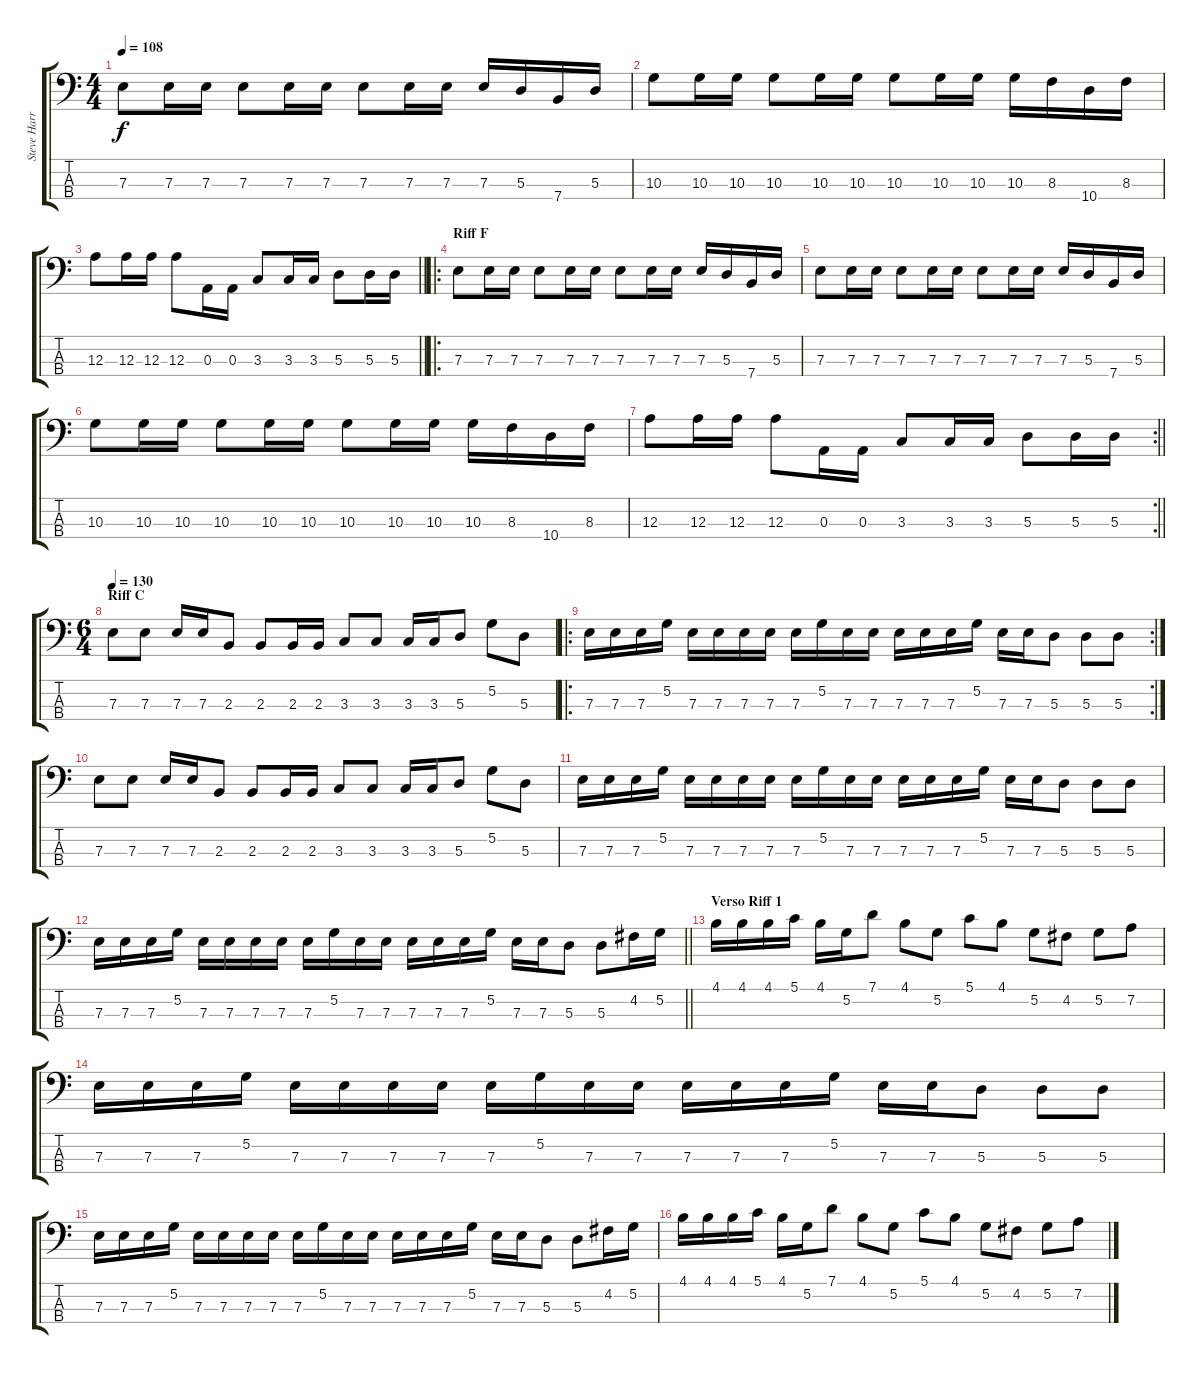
\track ("Steve Harris" "Steve Harr") {instrument electricbassfinger}
\staff {score tabs}
\tuning (G2 D2 A1 E1) {hide}
\ts (4 4)
\tempo 108
\clef f4
\ks c
7.3.8{dy f} 7.3.16 7.3.16 7.3.8 7.3.16 7.3.16 7.3.8 7.3.16 7.3.16 7.3.16 5.3.16 7.4.16 5.3.16 |
10.3.8 10.3.16 10.3.16 10.3.8 10.3.16 10.3.16 10.3.8 10.3.16 10.3.16 10.3.16 8.3.16 10.4.16 8.3.16 |
\barLineRight lightlight
12.3.8 12.3.16 12.3.16 12.3.8 0.3.16 0.3.16 3.3.8 3.3.16 3.3.16 5.3.8 5.3.16 5.3.16 |
\ro
\section ("" "Riff F")
7.3.8 7.3.16 7.3.16 7.3.8 7.3.16 7.3.16 7.3.8 7.3.16 7.3.16 7.3.16 5.3.16 7.4.16 5.3.16 |
7.3.8 7.3.16 7.3.16 7.3.8 7.3.16 7.3.16 7.3.8 7.3.16 7.3.16 7.3.16 5.3.16 7.4.16 5.3.16 |
10.3.8 10.3.16 10.3.16 10.3.8 10.3.16 10.3.16 10.3.8 10.3.16 10.3.16 10.3.16 8.3.16 10.4.16 8.3.16 |
\rc 2
\barLineRight lightlight
12.3.8 12.3.16 12.3.16 12.3.8 0.3.16 0.3.16 3.3.8 3.3.16 3.3.16 5.3.8 5.3.16 5.3.16 |
\ts (6 4)
\section ("" "Riff C")
\tempo 130
7.3.8 7.3.8 7.3.16 7.3.16 2.3.8 2.3.8 2.3.16 2.3.16 3.3.8 3.3.8 3.3.16 3.3.16 5.3.8 5.2.8 5.3.8 |
\ro
\rc 2
7.3.16 7.3.16 7.3.16 5.2.16 7.3.16 7.3.16 7.3.16 7.3.16 7.3.16 5.2.16 7.3.16 7.3.16 7.3.16 7.3.16 7.3.16 5.2.16 7.3.16 7.3.16 5.3.8 5.3.8 5.3.8 |
7.3.8 7.3.8 7.3.16 7.3.16 2.3.8 2.3.8 2.3.16 2.3.16 3.3.8 3.3.8 3.3.16 3.3.16 5.3.8 5.2.8 5.3.8 |
7.3.16 7.3.16 7.3.16 5.2.16 7.3.16 7.3.16 7.3.16 7.3.16 7.3.16 5.2.16 7.3.16 7.3.16 7.3.16 7.3.16 7.3.16 5.2.16 7.3.16 7.3.16 5.3.8 5.3.8 5.3.8 |
\barLineRight lightlight
7.3.16 7.3.16 7.3.16 5.2.16 7.3.16 7.3.16 7.3.16 7.3.16 7.3.16 5.2.16 7.3.16 7.3.16 7.3.16 7.3.16 7.3.16 5.2.16 7.3.16 7.3.16 5.3.8 5.3.8 4.2.16 5.2.16 |
\section ("" "Verso Riff 1")
4.1.16 4.1.16 4.1.16 5.1.16 4.1.16 5.2.16 7.1.8 4.1.8 5.2.8 5.1.8 4.1.8 5.2.8 4.2.8 5.2.8 7.2.8 |
7.3.16 7.3.16 7.3.16 5.2.16 7.3.16 7.3.16 7.3.16 7.3.16 7.3.16 5.2.16 7.3.16 7.3.16 7.3.16 7.3.16 7.3.16 5.2.16 7.3.16 7.3.16 5.3.8 5.3.8 5.3.8 |
7.3.16 7.3.16 7.3.16 5.2.16 7.3.16 7.3.16 7.3.16 7.3.16 7.3.16 5.2.16 7.3.16 7.3.16 7.3.16 7.3.16 7.3.16 5.2.16 7.3.16 7.3.16 5.3.8 5.3.8 4.2.16 5.2.16 |
4.1.16 4.1.16 4.1.16 5.1.16 4.1.16 5.2.16 7.1.8 4.1.8 5.2.8 5.1.8 4.1.8 5.2.8 4.2.8 5.2.8 7.2.8
